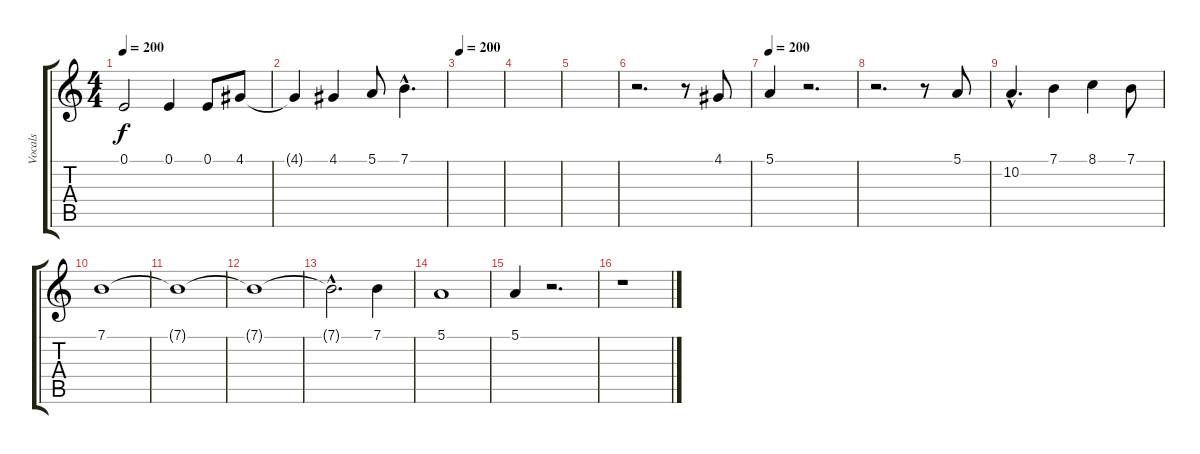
\track ("Vocals" "Vocals") {instrument reedorgan}
\staff {score tabs}
\tuning (E4 B3 G3 D3 A2 E2) {hide}
\ts (4 4)
\tempo 200
\clef g2
\ks c
0.1.2{dy f} 0.1.4 0.1.8 4.1.8 |
4.1{t}.4 4.1.4 5.1.8 7.1{hac}.4{d} |
\tempo 200
|
|
|
r.2{d} r.8 4.1.8 |
\tempo 200
5.1.4 r.2{d} |
r.2{d} r.8 5.1.8 |
10.2{hac}.4{d} 7.1.4 8.1.4 7.1.8 |
7.1.1 |
7.1{t}.1 |
7.1{t}.1 |
7.1{hac t}.2{d} 7.1.4 |
5.1.1 |
5.1.4 r.2{d} |
r.1
